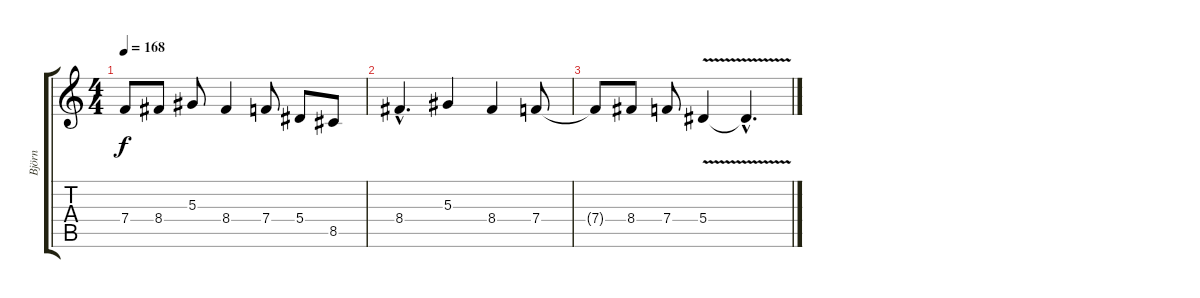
\track ("Björn " "Björn ") {instrument overdrivenguitar}
\staff {score tabs}
\tuning (C4 G3 Eb3 Bb2 F2 C2) {hide}
\ts (4 4)
\tempo 168
\clef g2
\ks c
7.4{t}.8{dy f} 8.4.8 5.3.8 8.4.4 7.4.8 5.4.8 8.5.8 |
8.4{hac}.4{d} 5.3.4 8.4.4 7.4.8 |
7.4{t}.8 8.4.8 7.4.8 5.4{v}.4 5.4{hac t}.4{d}
